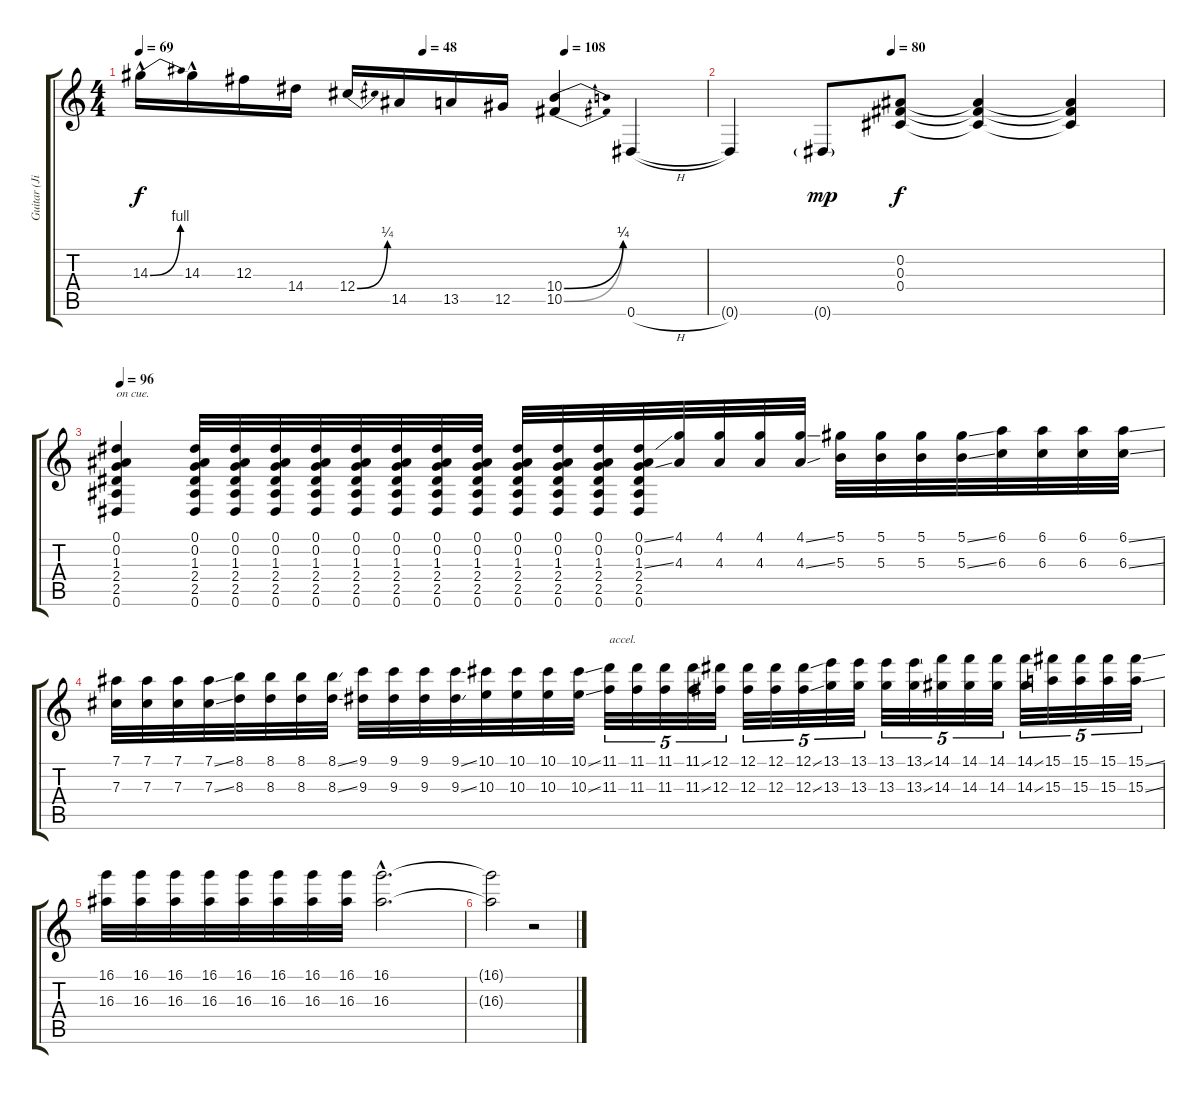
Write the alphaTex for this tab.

\track ("Guitar (Jimi Hendrix)" "Guitar (Ji") {instrument overdrivenguitar}
\staff {score tabs}
\tuning (Eb4 Bb3 Gb3 Db3 Ab2 Eb2) {hide}
\ts (4 4)
\tempo 69
\tempo (48 0.5)
\tempo (108 0.75)
\clef g2
\ks c
14.3{be (bend 0 0 60 4) hac}.16{dy f} 14.3{hac}.16 12.3.16 14.4.16 12.4{be (bend 0 0 60 1)}.16 14.5.16 13.5.16 12.5.16 (10.4{be (bend 0 0 60 1)} 10.5{be (bend 0 0 60 1)}).4 0.6{h}.4 |
\tempo (80 0.375)
0.6{t}.4 0.6{g}.8{dy mp} (0.2 0.3 0.4).8{dy f} (0.2{t} 0.3{t} 0.4{t}).4 (0.2{t} 0.3{t} 0.4{t}).4 |
\tempo 96
(0.1 0.2 1.3 2.4 2.5 0.6).4{txt "on cue."} (0.1 0.2 1.3 2.4 2.5 0.6).32 (0.1 0.2 1.3 2.4 2.5 0.6).32 (0.1 0.2 1.3 2.4 2.5 0.6).32 (0.1 0.2 1.3 2.4 2.5 0.6).32 (0.1 0.2 1.3 2.4 2.5 0.6).32 (0.1 0.2 1.3 2.4 2.5 0.6).32 (0.1 0.2 1.3 2.4 2.5 0.6).32 (0.1 0.2 1.3 2.4 2.5 0.6).32 (0.1 0.2 1.3 2.4 2.5 0.6).32 (0.1 0.2 1.3 2.4 2.5 0.6).32 (0.1 0.2 1.3 2.4 2.5 0.6).32 (0.1{ss} 0.2 1.3{ss} 2.4 2.5 0.6).32 (4.1 4.3).32 (4.1 4.3).32 (4.1 4.3).32 (4.1{ss} 4.3{ss}).32 (5.1 5.3).32 (5.1 5.3).32 (5.1 5.3).32 (5.1{ss} 5.3{ss}).32 (6.1 6.3).32 (6.1 6.3).32 (6.1 6.3).32 (6.1{ss} 6.3{ss}).32 |
(7.1 7.3).32 (7.1 7.3).32 (7.1 7.3).32 (7.1{ss} 7.3{ss}).32 (8.1 8.3).32 (8.1 8.3).32 (8.1 8.3).32 (8.1{ss} 8.3{ss}).32 (9.1 9.3).32 (9.1 9.3).32 (9.1 9.3).32 (9.1{ss} 9.3{ss}).32 (10.1 10.3).32 (10.1 10.3).32 (10.1 10.3).32 (10.1{ss} 10.3{ss}).32 (11.1 11.3).32{tu (5 4) txt "accel."} (11.1 11.3).32{tu (5 4)} (11.1 11.3).32{tu (5 4)} (11.1{ss} 11.3{ss}).32{tu (5 4)} (12.1 12.3).32{tu (5 4)} (12.1 12.3).32{tu (5 4)} (12.1 12.3).32{tu (5 4)} (12.1{ss} 12.3{ss}).32{tu (5 4)} (13.1 13.3).32{tu (5 4)} (13.1 13.3).32{tu (5 4)} (13.1 13.3).32{tu (5 4)} (13.1{ss} 13.3{ss}).32{tu (5 4)} (14.1 14.3).32{tu (5 4)} (14.1 14.3).32{tu (5 4)} (14.1 14.3).32{tu (5 4)} (14.1{ss} 14.3{ss}).32{tu (5 4)} (15.1 15.3).32{tu (5 4)} (15.1 15.3).32{tu (5 4)} (15.1 15.3).32{tu (5 4)} (15.1{ss} 15.3{ss}).32{tu (5 4)} |
(16.1 16.3).32 (16.1 16.3).32 (16.1 16.3).32 (16.1 16.3).32 (16.1 16.3).32 (16.1 16.3).32 (16.1 16.3).32 (16.1 16.3).32 (16.1{hac} 16.3{hac}).2{d volume 0} |
(16.1{t} 16.3{t}).2 r.2
